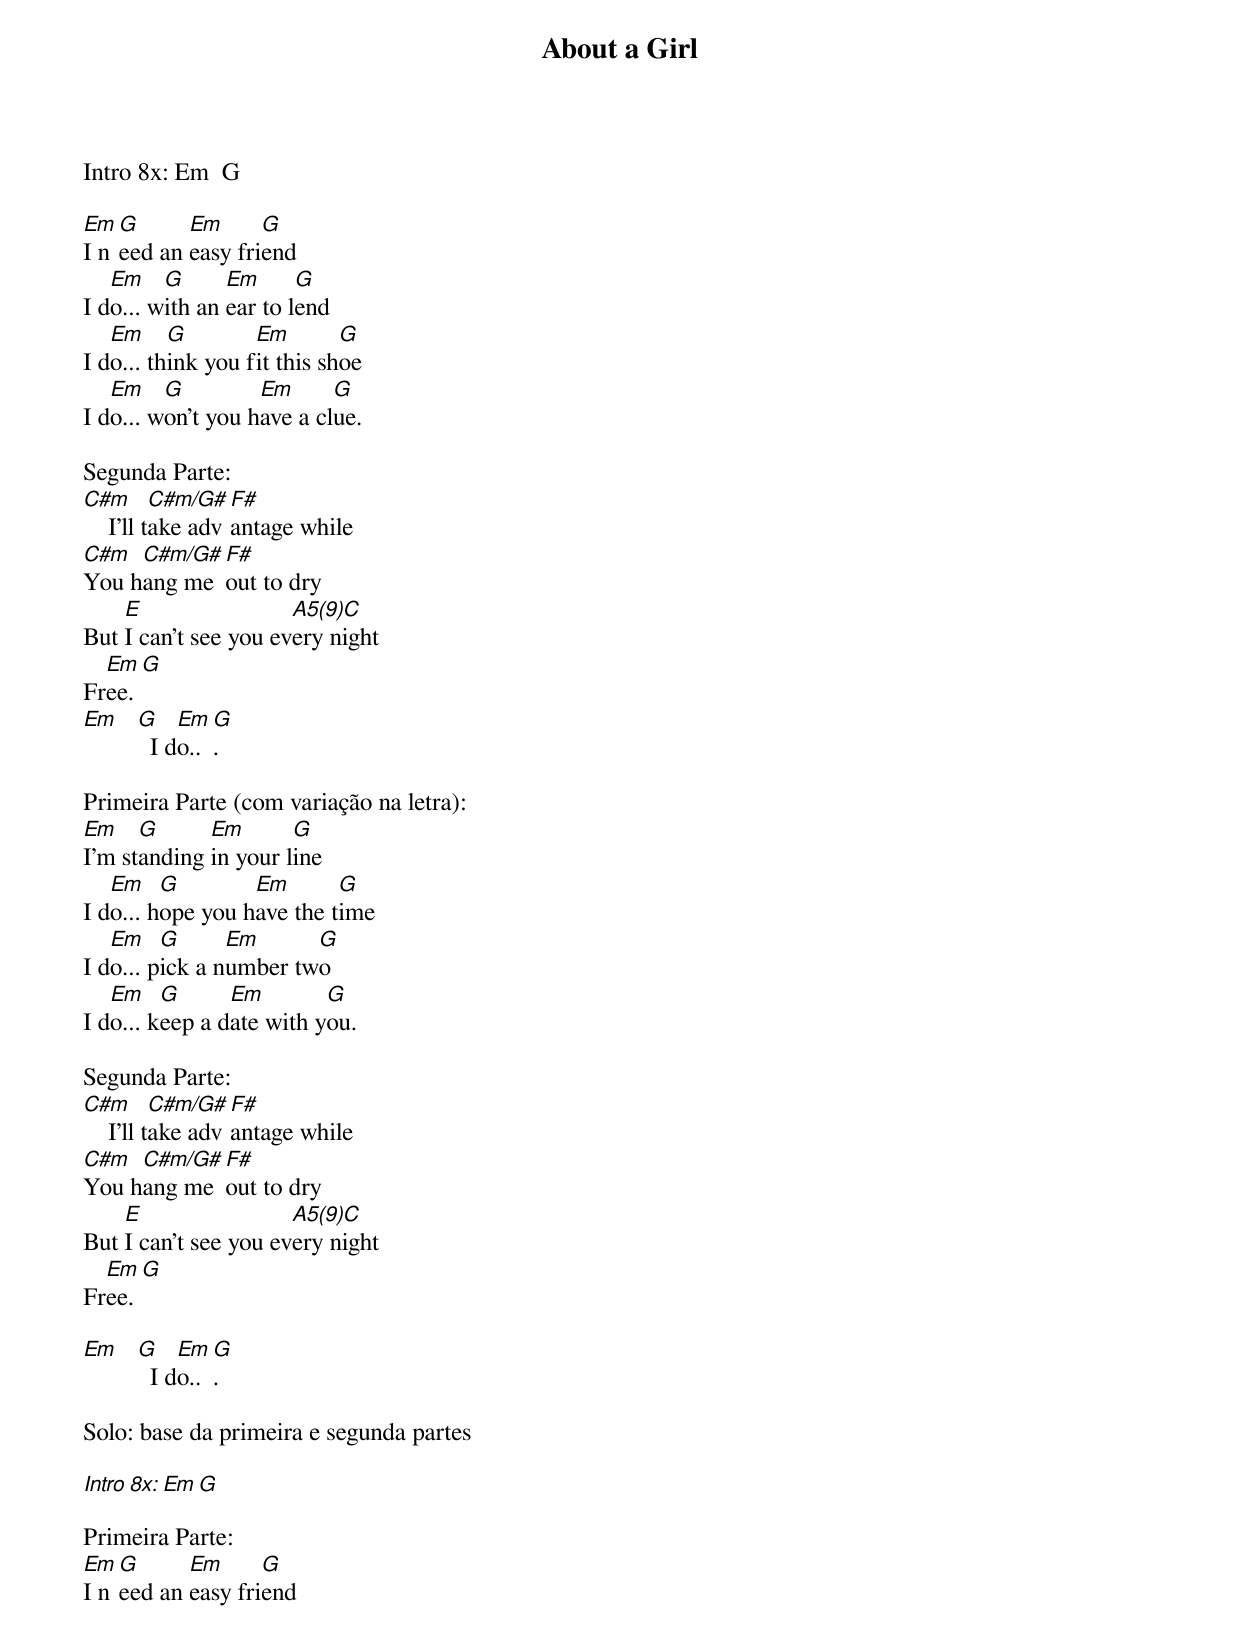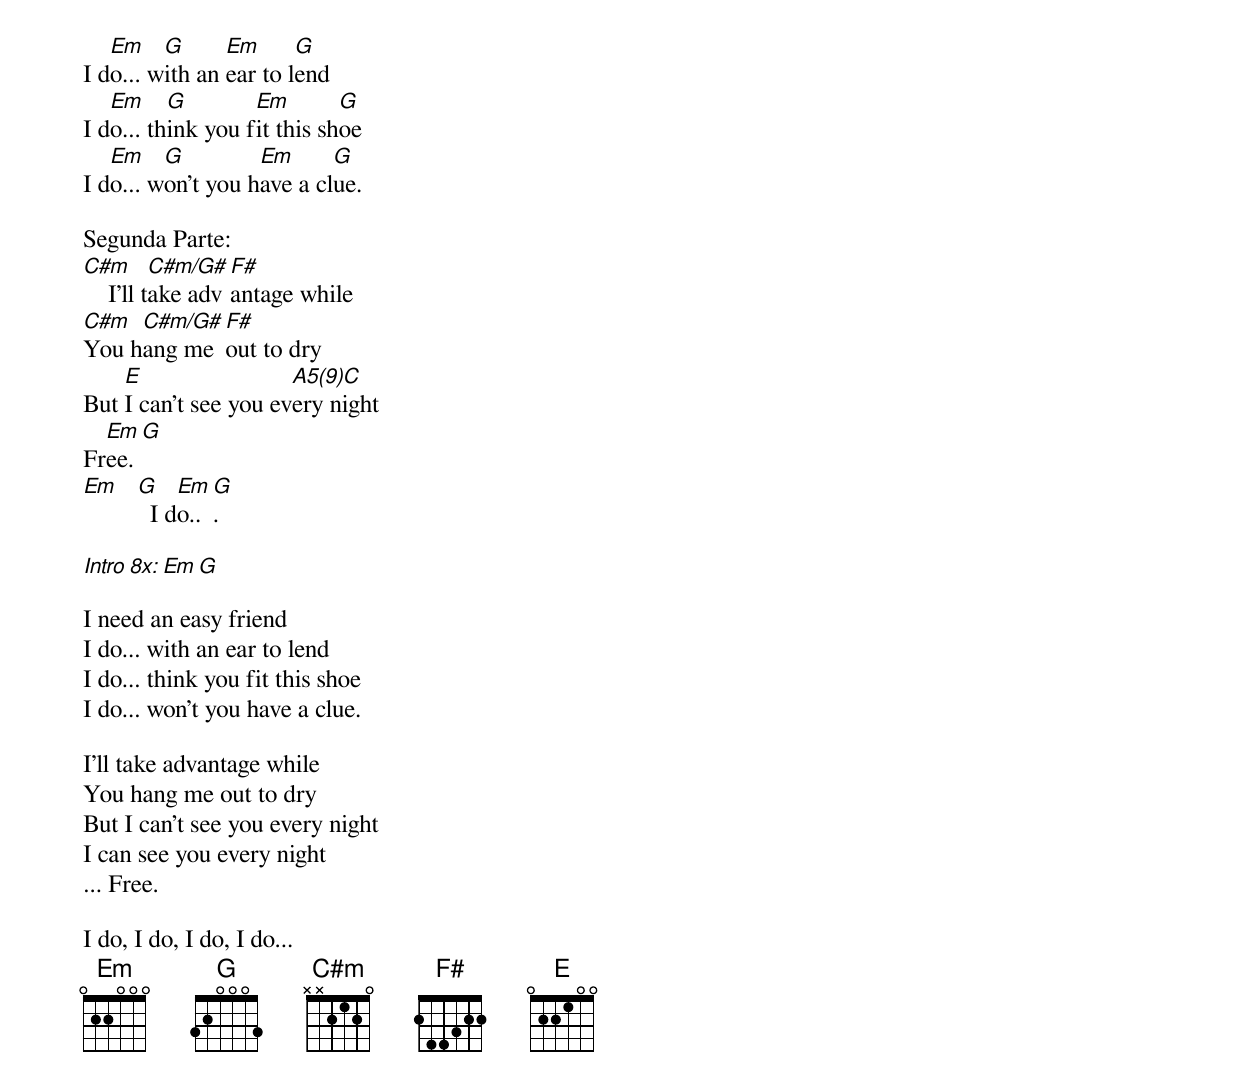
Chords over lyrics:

About a Girl

Intro 8x: Em  G

Em G      Em      G
I need an easy friend
   Em    G      Em      G
I do... with an ear to lend
   Em     G        Em        G
I do... think you fit this shoe
   Em    G         Em      G
I do... won't you have a clue.

Segunda Parte:
C#m       C#m/G# F#
    I'll take advantage while
C#m  C#m/G# F#
You hang me out to dry
    E                 A5(9)C
But I can't see you every night
  Em G
Free.
Em G    Em G
     I do...

Primeira Parte (com variação na letra):
Em    G      Em       G
I'm standing in your line
   Em    G        Em       G
I do... hope you have the time
   Em    G      Em      G
I do... pick a number two
   Em    G      Em        G
I do... keep a date with you.

Segunda Parte:
C#m       C#m/G# F#
    I'll take advantage while
C#m  C#m/G# F#
You hang me out to dry
    E                 A5(9)C
But I can't see you every night
  Em G
Free.

Em G    Em G
     I do...

Solo: base da primeira e segunda partes

Intro 8x: Em  G

Primeira Parte:
Em G      Em      G
I need an easy friend
   Em    G      Em      G
I do... with an ear to lend
   Em     G        Em        G
I do... think you fit this shoe
   Em    G         Em      G
I do... won't you have a clue.

Segunda Parte:
C#m       C#m/G# F#
    I'll take advantage while
C#m  C#m/G# F#
You hang me out to dry
    E                 A5(9)C
But I can't see you every night
  Em G
Free.
Em G    Em G
     I do...

Intro 8x: Em  G

I need an easy friend
I do... with an ear to lend
I do... think you fit this shoe
I do... won't you have a clue.

I'll take advantage while
You hang me out to dry
But I can't see you every night
I can see you every night
... Free.

I do, I do, I do, I do...
